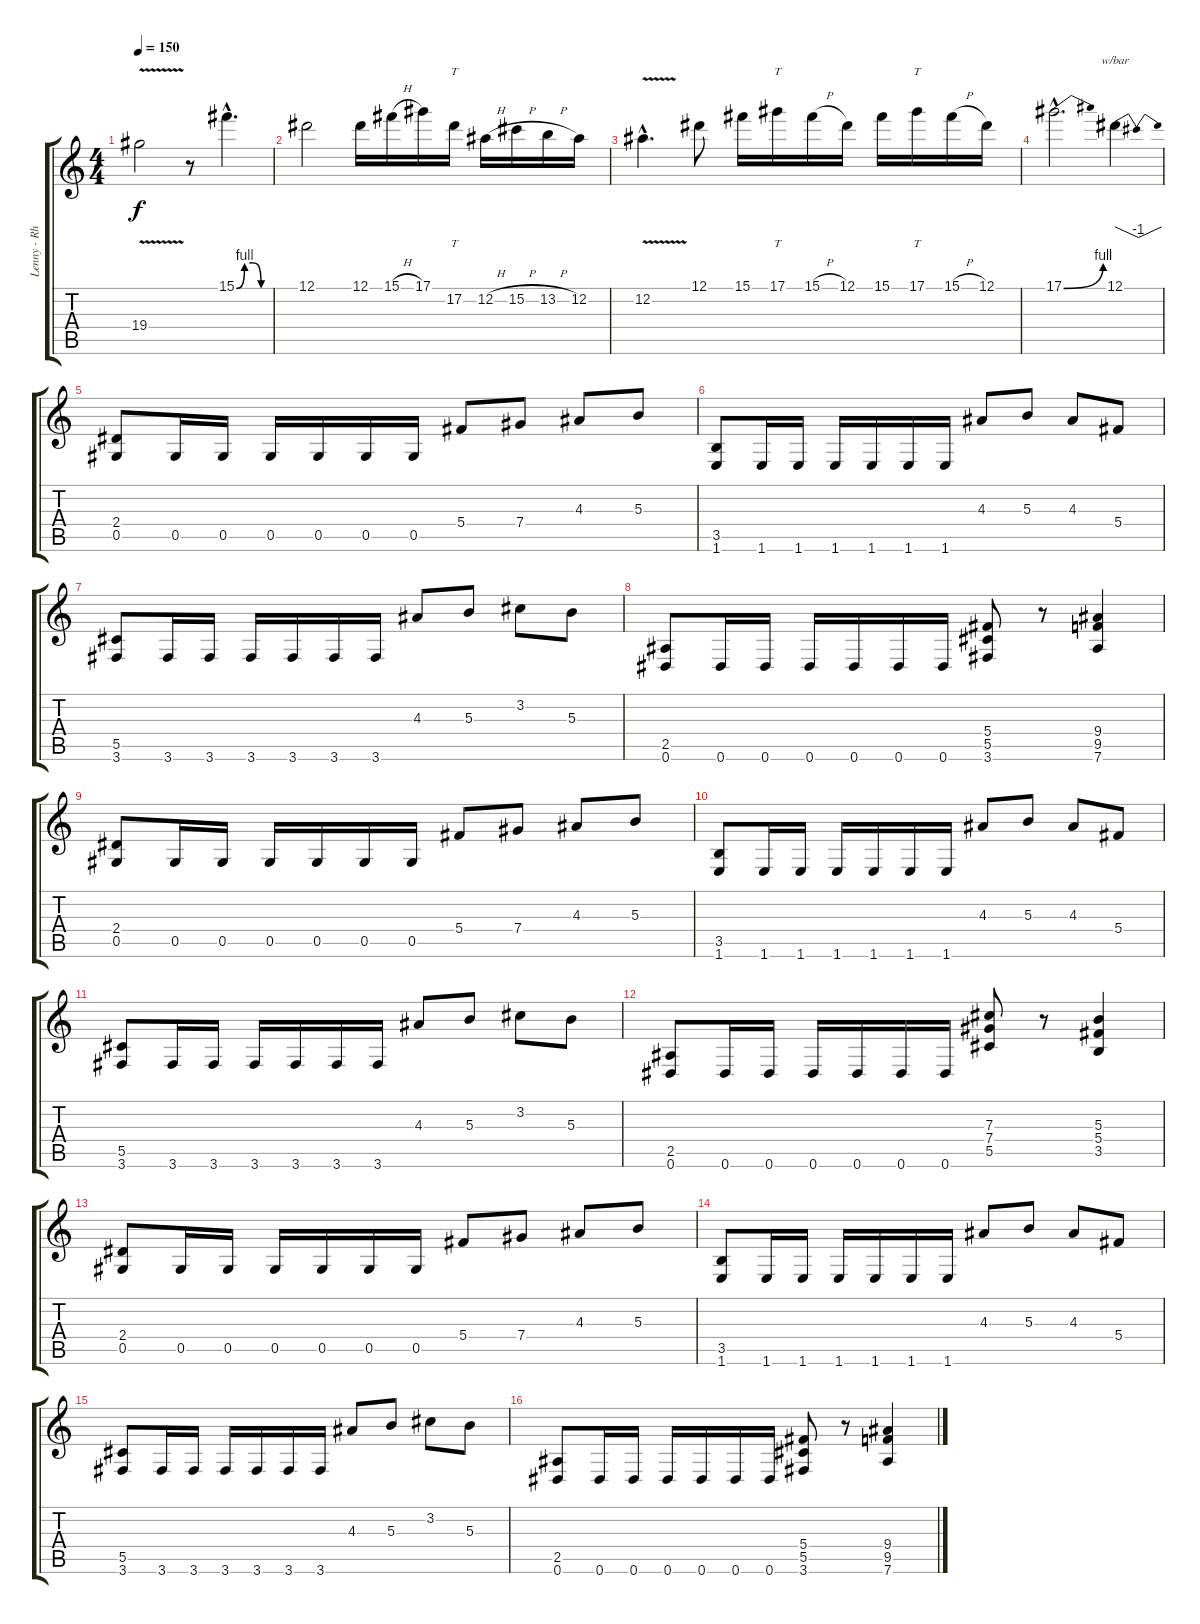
\track ("Lenny - Rhytm/Lead" "Lenny - Rh") {instrument distortionguitar}
\staff {score tabs}
\tuning (Eb4 Bb3 Gb3 Db3 Ab2 Eb2) {hide}
\ts (4 4)
\tempo 150
\clef g2
\ks c
19.4{v}.2{dy f} r.8 15.1{be (custom 0 0 15 4 30 4 45 0 60 0) hac}.4{d} |
12.1.2 12.1.16 15.1{h}.16 17.1.16 17.2.16{tt} 12.2{h}.16 15.2{h}.16 13.2{h}.16 12.2.16 |
12.2{v hac}.4{d} 12.1.8 15.1.16 17.1.16{tt} 15.1{h}.16 12.1.16 15.1.16 17.1.16{tt} 15.1{h}.16 12.1.16 |
17.1{be (bend 0 0 60 4) hac}.2{d} 12.1.4{tbe (dip default 0 0 30 -4 60 0)} |
(2.4 0.5).8 0.5.16 0.5.16 0.5.16 0.5.16 0.5.16 0.5.16 5.4.8 7.4.8 4.3.8 5.3.8 |
(3.5 1.6).8 1.6.16 1.6.16 1.6.16 1.6.16 1.6.16 1.6.16 4.3.8 5.3.8 4.3.8 5.4.8 |
(5.5 3.6).8 3.6.16 3.6.16 3.6.16 3.6.16 3.6.16 3.6.16 4.3.8 5.3.8 3.2.8 5.3.8 |
(2.5 0.6).8 0.6.16 0.6.16 0.6.16 0.6.16 0.6.16 0.6.16 (5.4 5.5 3.6).8 r.8 (9.4 9.5 7.6).4 |
(2.4 0.5).8 0.5.16 0.5.16 0.5.16 0.5.16 0.5.16 0.5.16 5.4.8 7.4.8 4.3.8 5.3.8 |
(3.5 1.6).8 1.6.16 1.6.16 1.6.16 1.6.16 1.6.16 1.6.16 4.3.8 5.3.8 4.3.8 5.4.8 |
(5.5 3.6).8 3.6.16 3.6.16 3.6.16 3.6.16 3.6.16 3.6.16 4.3.8 5.3.8 3.2.8 5.3.8 |
(2.5 0.6).8 0.6.16 0.6.16 0.6.16 0.6.16 0.6.16 0.6.16 (7.3 7.4 5.5).8 r.8 (5.3 5.4 3.5).4 |
(2.4 0.5).8 0.5.16 0.5.16 0.5.16 0.5.16 0.5.16 0.5.16 5.4.8 7.4.8 4.3.8 5.3.8 |
(3.5 1.6).8 1.6.16 1.6.16 1.6.16 1.6.16 1.6.16 1.6.16 4.3.8 5.3.8 4.3.8 5.4.8 |
(5.5 3.6).8 3.6.16 3.6.16 3.6.16 3.6.16 3.6.16 3.6.16 4.3.8 5.3.8 3.2.8 5.3.8 |
(2.5 0.6).8 0.6.16 0.6.16 0.6.16 0.6.16 0.6.16 0.6.16 (5.4 5.5 3.6).8 r.8 (9.4 9.5 7.6).4
